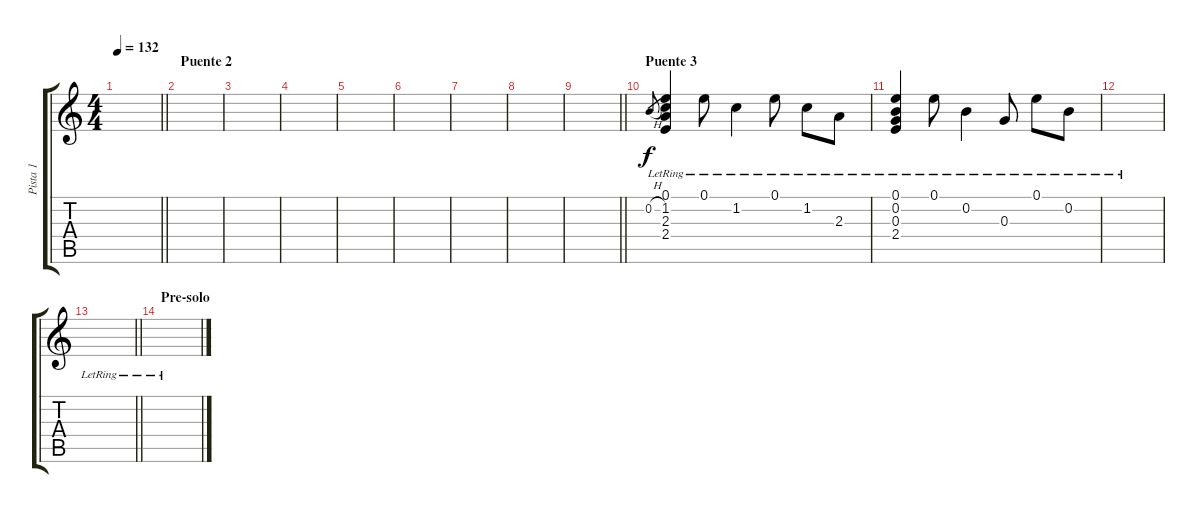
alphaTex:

\track ("Pista 1" "Pista 1") {instrument electricguitarjazz}
\staff {score tabs}
\tuning (E4 B3 G3 D3 A2 E2) {hide}
\ts (4 4)
\tempo 132
\clef g2
\barLineRight lightlight
\ks c
|
\section ("" "Puente 2")
|
|
|
|
|
|
|
\barLineRight lightlight
|
\section ("" "Puente 3")
0.2{h}.8{gr} (0.1 1.2{lr} 2.3{lr} 2.4{lr}).4 0.1{lr}.8 1.2{lr}.4 0.1{lr}.8 1.2{lr}.8 2.3{lr}.8 |
(0.1{lr} 0.2{lr} 0.3{lr} 2.4{lr}).4 0.1{lr}.8 0.2{lr}.4 0.3{lr}.8 0.1{lr}.8 0.2{lr}.8 |
|
\barLineRight lightlight
|
\section ("" "Pre-solo")
